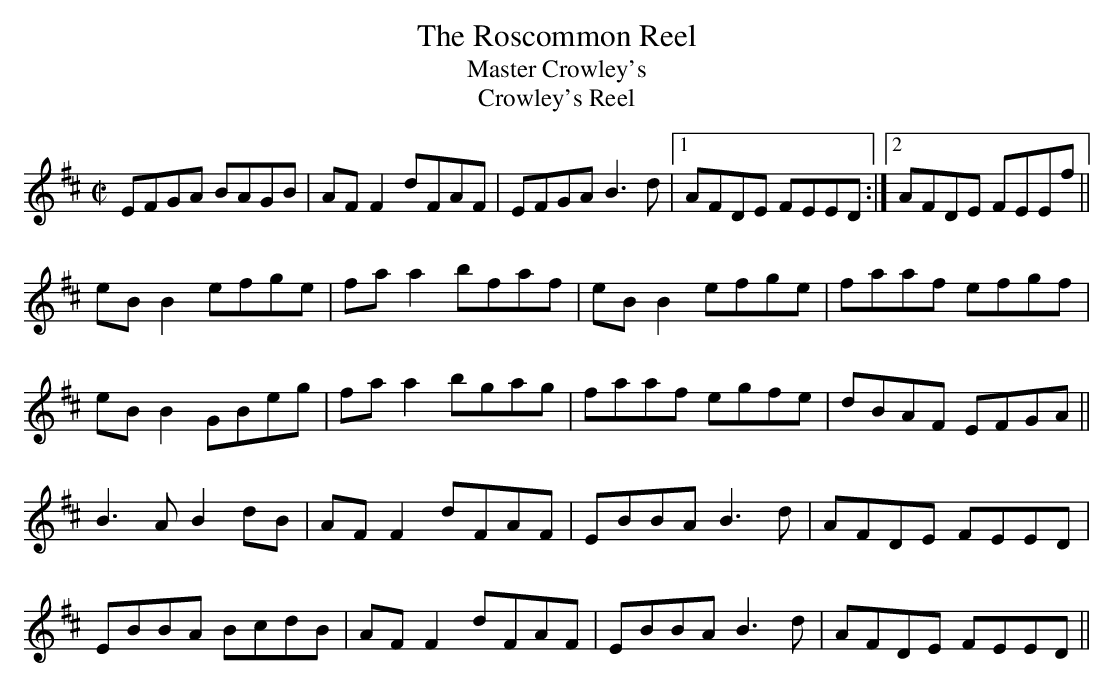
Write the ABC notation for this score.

X:1
T:Roscommon Reel, The
T:Master Crowley's
T:Crowley's Reel
M:C|
K:Edor
EFGA BAGB|AFF2 dFAF|EFGA B3d|1 AFDE FEED:|2 AFDE FEEf||
eBB2 efge|faa2 bfaf|eBB2 efge|faaf efgf|
eBB2 GBeg|faa2 bgag|faaf egfe|dBAF EFGA||
B3A B2dB|AFF2 dFAF|EBBA B3d|AFDE FEED|
EBBA BcdB|AFF2 dFAF|EBBA B3d|AFDE FEED||
